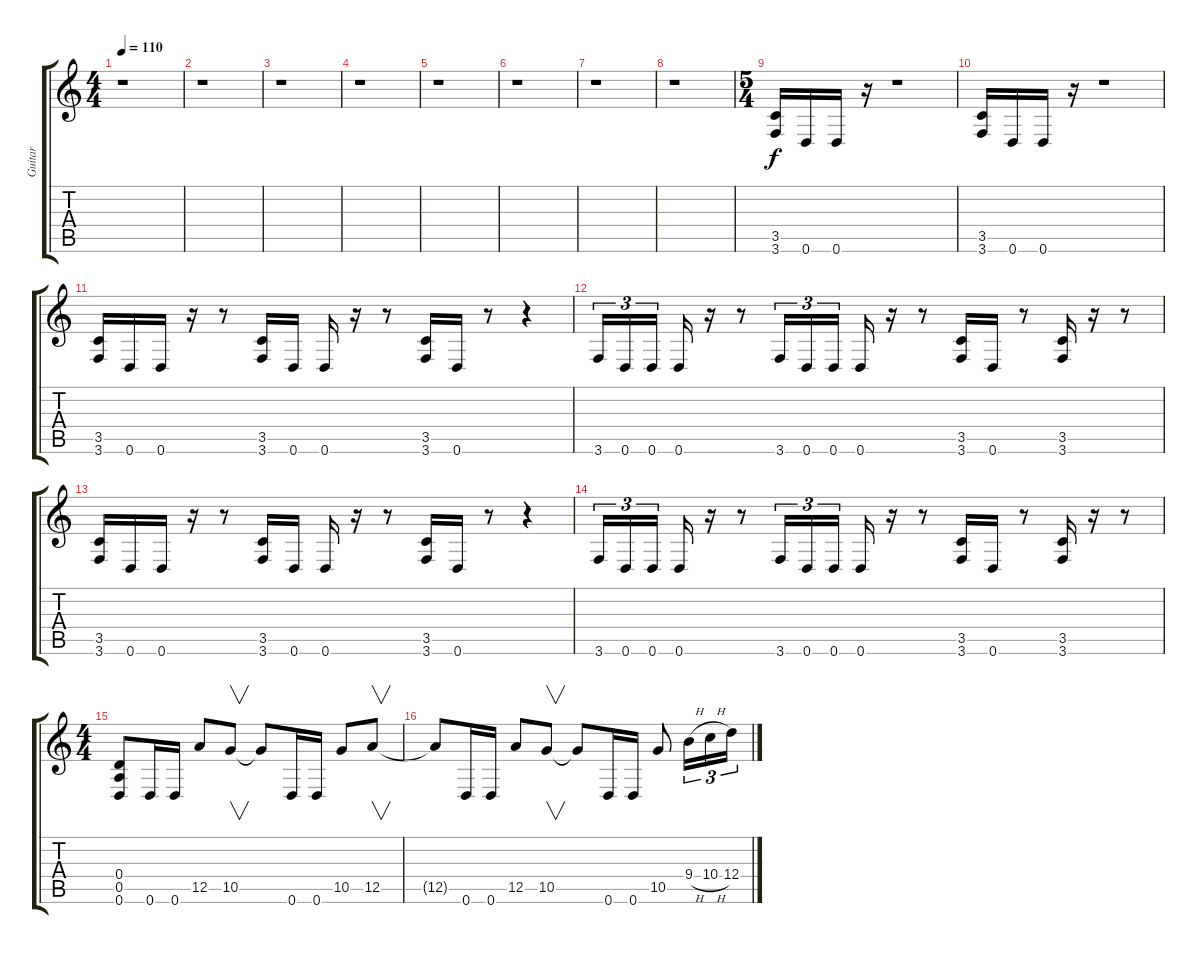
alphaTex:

\track ("Guitar" "Guitar") {instrument distortionguitar}
\staff {score tabs}
\tuning (E4 B3 G3 D3 A2 D2) {hide}
\ts (4 4)
\tempo 110
\clef g2
\ks c
r.1{dy f instrument distortionguitar} |
r.1 |
r.1 |
r.1 |
r.1 |
r.1 |
r.1 |
r.1 |
\ts (5 4)
(3.5 3.6).16 0.6.16 0.6.16 r.16 r.1 |
(3.5 3.6).16 0.6.16 0.6.16 r.16 r.1 |
(3.5 3.6).16 0.6.16 0.6.16 r.16 r.8 (3.5 3.6).16 0.6.16 0.6.16 r.16 r.8 (3.5 3.6).16 0.6.16 r.8 r.4 |
3.6.16{tu (3 2)} 0.6.16{tu (3 2)} 0.6.16{tu (3 2)} 0.6.16 r.16 r.8 3.6.16{tu (3 2)} 0.6.16{tu (3 2)} 0.6.16{tu (3 2)} 0.6.16 r.16 r.8 (3.5 3.6).16 0.6.16 r.8 (3.5 3.6).16 r.16 r.8 |
(3.5 3.6).16 0.6.16 0.6.16 r.16 r.8 (3.5 3.6).16 0.6.16 0.6.16 r.16 r.8 (3.5 3.6).16 0.6.16 r.8 r.4 |
3.6.16{tu (3 2)} 0.6.16{tu (3 2)} 0.6.16{tu (3 2)} 0.6.16 r.16 r.8 3.6.16{tu (3 2)} 0.6.16{tu (3 2)} 0.6.16{tu (3 2)} 0.6.16 r.16 r.8 (3.5 3.6).16 0.6.16 r.8 (3.5 3.6).16 r.16 r.8 |
\ts (4 4)
(0.4 0.5 0.6).8 0.6.16 0.6.16 12.5.8 10.5.8{v} 10.5{t}.8 0.6.16 0.6.16 10.5.8 12.5.8{v} |
12.5{t}.8 0.6.16 0.6.16 12.5.8 10.5.8{v} 10.5{t}.8 0.6.16 0.6.16 10.5.8 9.4{h}.16{tu (3 2)} 10.4{h}.16{tu (3 2)} 12.4.16{tu (3 2)}
